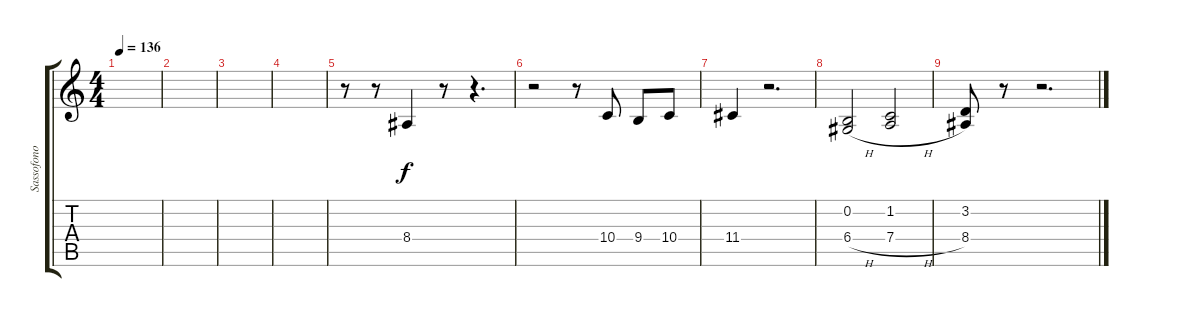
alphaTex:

\track ("Sassofono" "Sassofono") {instrument tenorsax}
\staff {score tabs}
\tuning (E4 B3 G3 D3 A2 E2) {hide}
\ts (4 4)
\tempo 136
\clef g2
\ks c
|
|
|
|
r.8 r.8 8.4.4 r.8 r.4{d} |
r.2 r.8 10.4.8 9.4.8 10.4.8 |
11.4.4 r.2{d} |
(0.2 6.4{h}).2 (1.2 7.4{h}).2 |
(3.2 8.4).8 r.8 r.2{d}
